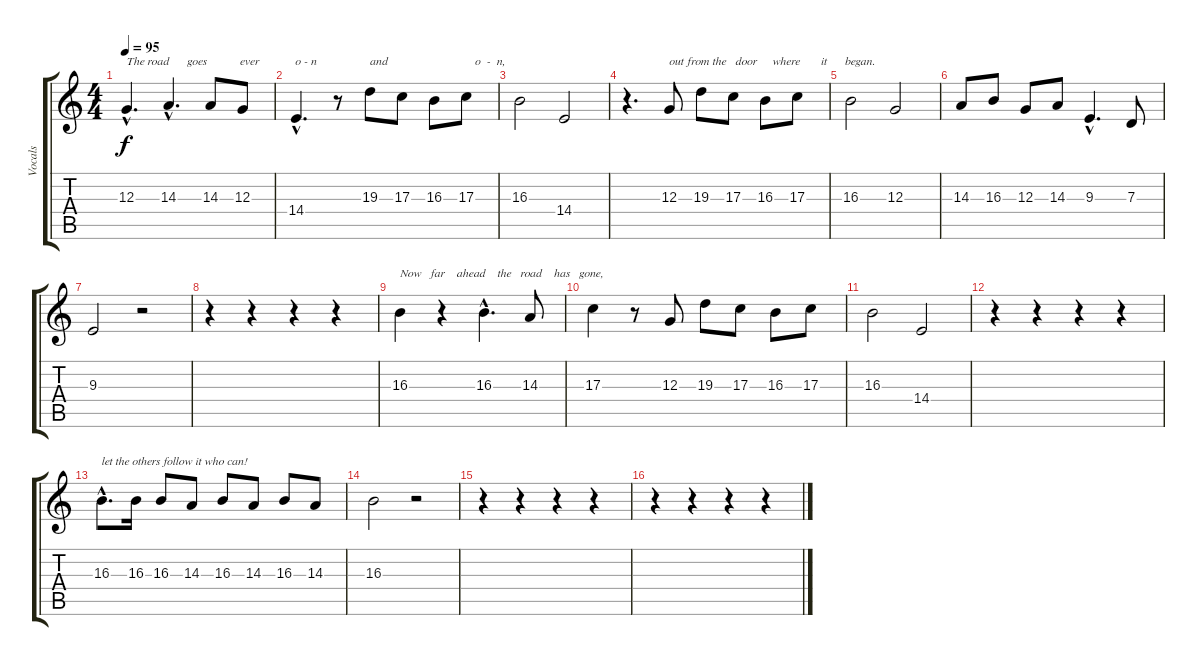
\track ("Vocals" "Vocals") {instrument recorder}
\staff {score tabs}
\tuning (E4 B3 G3 D3 A2 E2) {hide}
\ts (4 4)
\tempo 95
\clef g2
\ks c
12.3{hac}.4{d txt "The road      goes           ever            o - n" dy f instrument recorder} 14.3{hac}.4{d} 14.3.8 12.3.8 |
14.4{hac}.4{d} r.8 19.3.8{txt "and                             o  -  n,"} 17.3.8 16.3.8 17.3.8 |
16.3.2 14.4.2 |
r.4{d} 12.3.8{txt "out from the   door     where       it      began."} 19.3.8 17.3.8 16.3.8 17.3.8 |
16.3.2 12.3.2 |
14.3.8 16.3.8 12.3.8 14.3.8 9.3{hac}.4{d} 7.3.8 |
9.3.2 r.2 |
r.4 r.4 r.4 r.4 |
16.3.4{txt "Now   far    ahead    the   road    has   gone,"} r.4 16.3{hac}.4{d} 14.3.8 |
17.3.4 r.8 12.3.8 19.3.8 17.3.8 16.3.8 17.3.8 |
16.3.2 14.4.2 |
r.4 r.4 r.4 r.4 |
16.3{hac}.8{d txt "let the others follow it who can!"} 16.3.16 16.3.8 14.3.8 16.3.8 14.3.8 16.3.8 14.3.8 |
16.3.2 r.2 |
r.4 r.4 r.4 r.4 |
r.4 r.4 r.4 r.4
